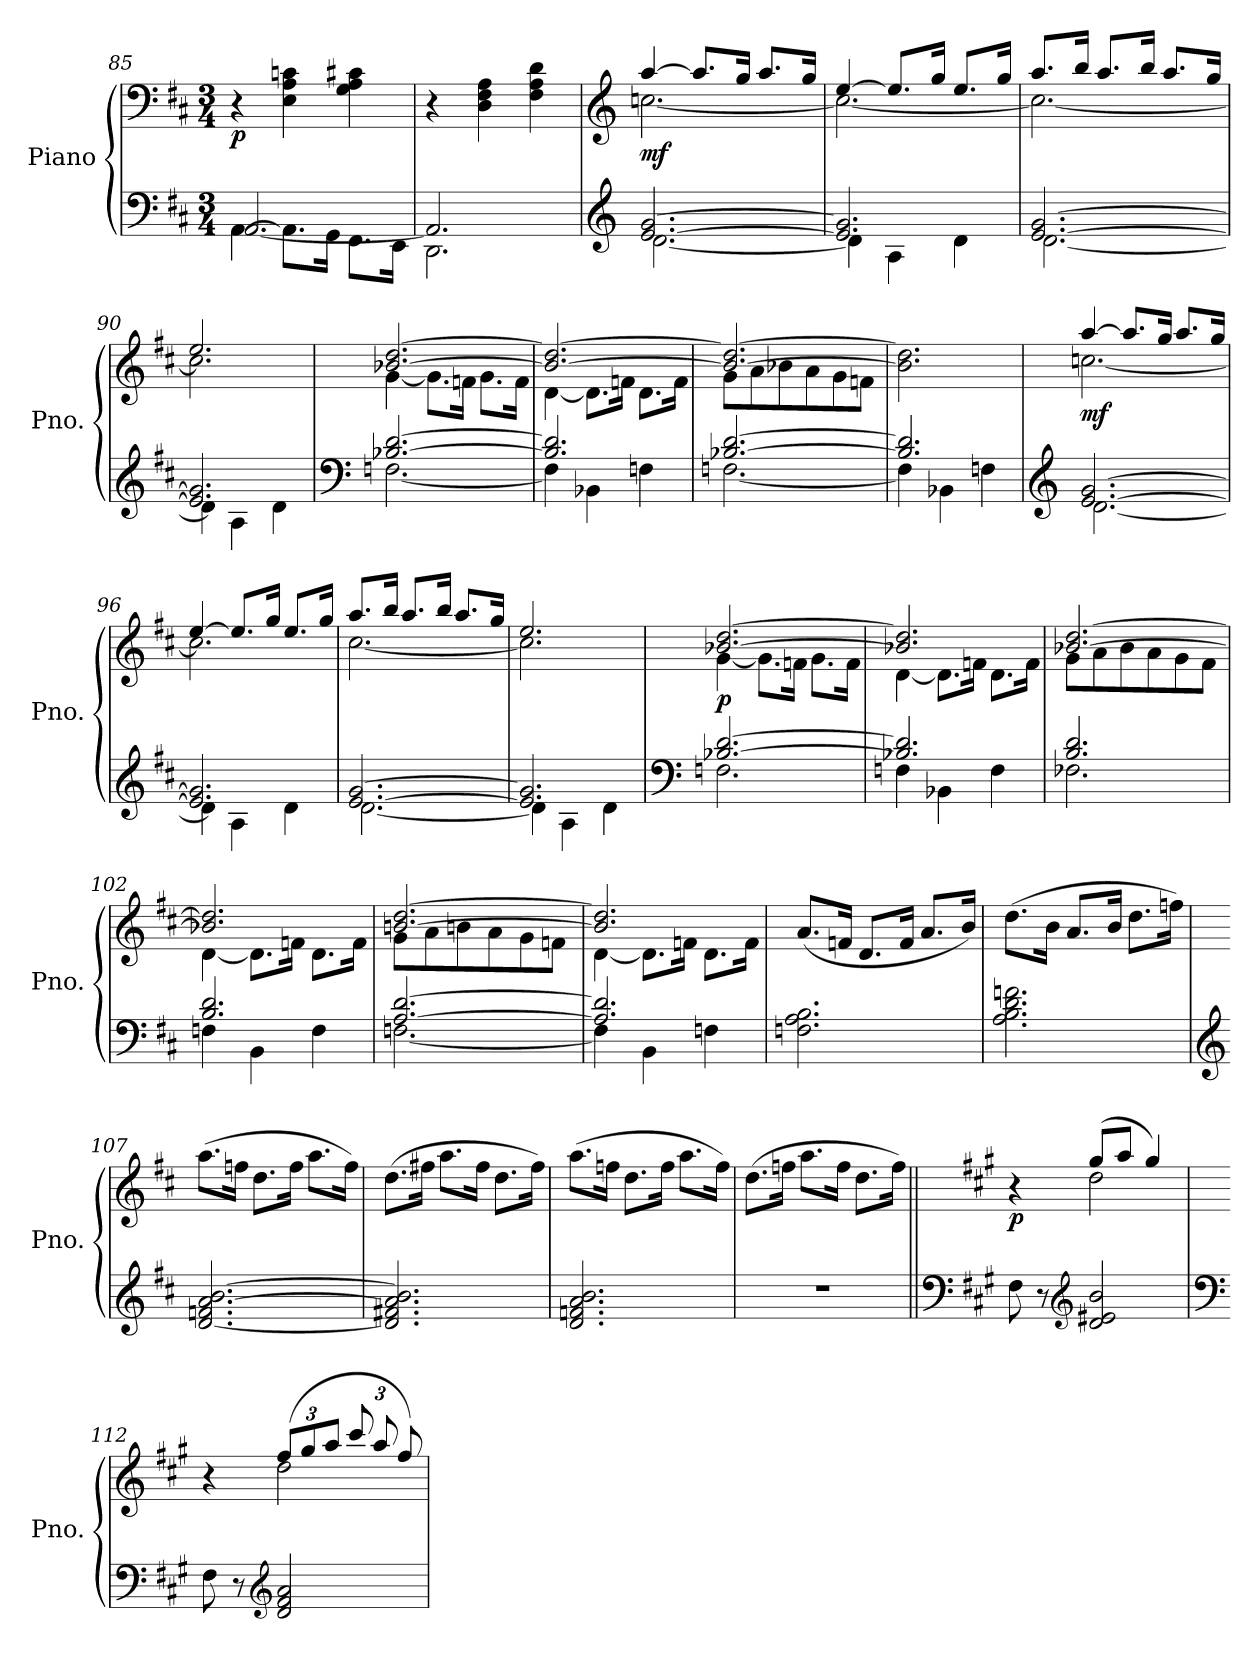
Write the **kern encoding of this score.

**kern	**kern	**dynam
*part1	*part1	*part1
*staff2	*staff1	*staff1/2
*I"Piano	*	*
*I'Pno.	*	*
*clefF4	*clefF4	*
*k[f#c#]	*k[f#c#]	*
*M3/4	*M3/4	*
=85	=85	=85
*^	*	*
!	!	!	!LO:DY:b
[4AA\	[2.AA/	4r	p
8.AA\L]	.	4E\ 4A\ 4cn\	.
16GG\Jk	.	.	.
8.FF#\L	.	4G\ 4A\ 4c#X\	.
16EE\Jk	.	.	.
=86	=86	=86	=86
2.DD\	2.AA/]	4r	.
.	.	4D\ 4F#\ 4A\	.
.	.	4F#\ 4A\ 4d\	.
!!LO:PB:g=z
=87	=87	=87	=87
*clefG2	*	*clefG2	*
*	*	*^	*
!	!	!	!	!LO:DY:b
[2.e/ [2.g/	[2.d\	[4aa/	[2.ccn\	mf
.	.	8.aa/L]	.	.
.	.	16gg/Jk	.	.
.	.	8.aa/L	.	.
.	.	16gg/Jk	.	.
=88	=88	=88	=88	=88
2.e/] 2.g/]	4d\]	[4ee/	2.cc\_	.
.	4A\	8.ee/L]	.	.
.	.	16gg/Jk	.	.
.	4d\	8.ee/L	.	.
.	.	16gg/Jk	.	.
=89	=89	=89	=89	=89
[2.e/ [2.g/	[2.d\	8.aa/L	2.cc\_	.
.	.	16bb/Jk	.	.
.	.	8.aa/L	.	.
.	.	16bb/Jk	.	.
.	.	8.aa/L	.	.
.	.	16gg/Jk	.	.
=90	=90	=90	=90	=90
2.e/] 2.g/]	4d\]	2.ee/	2.cc\]	.
.	4A\	.	.	.
.	4d\	.	.	.
=91	=91	=91	=91	=91
*clefF4	*	*	*	*
[2.B-X/ [2.d/	[2.Fn\	[2.b-X/ [2.dd/	[4g\	.
.	.	.	8.g\L]	.
.	.	.	16fn\Jk	.
.	.	.	8.g\L	.
.	.	.	16f\Jk	.
!!LO:LB:g=z	!!
=92	=92	=92	=92	=92
2.B-/] 2.d/]	4F\]	2.b-/_ 2.dd/_	[4d\	.
.	4BB-X\	.	8.d\L]	.
.	.	.	16fn\Jk	.
.	4Fn\	.	8.d\L	.
.	.	.	16f\Jk	.
=93	=93	=93	=93	=93
[2.B-X/ [2.d/	[2.Fn\	2.b-/_ 2.dd/_	8g\L	.
.	.	.	8a\	.
.	.	.	8b-X\	.
.	.	.	8a\	.
.	.	.	8g\	.
.	.	.	8fn\J	.
*	*	*v	*v	*
=94	=94	=94	=94
2.B-/] 2.d/]	4F\]	2.b-\] 2.dd\]	.
.	4BB-X\	.	.
.	4Fn\	.	.
=95	=95	=95	=95
*clefG2	*	*	*
*	*	*^	*
!	!	!	!	!LO:DY:b
[2.e/ [2.g/	[2.d\	[4aa/	[2.ccn\	mf
.	.	8.aa/L]	.	.
.	.	16gg/Jk	.	.
.	.	8.aa/L	.	.
.	.	16gg/Jk	.	.
=96	=96	=96	=96	=96
2.e/] 2.g/]	4d\]	[4ee/	2.cc\]	.
.	4A\	8.ee/L]	.	.
.	.	16gg/Jk	.	.
.	4d\	8.ee/L	.	.
.	.	16gg/Jk	.	.
!!LO:LB:g=z	!!
=97	=97	=97	=97	=97
[2.e/ [2.g/	[2.d\	8.aa/L	[2.cc#\	.
.	.	16bb/Jk	.	.
.	.	8.aa/L	.	.
.	.	16bb/Jk	.	.
.	.	8.aa/L	.	.
.	.	16gg/Jk	.	.
=98	=98	=98	=98	=98
2.e/] 2.g/]	4d\]	2.ee/	2.cc#\]	.
.	4A\	.	.	.
.	4d\	.	.	.
=99	=99	=99	=99	=99
*clefF4	*	*	*	*
!	!	!	!	!LO:DY:b
[2.B-X/ [2.d/	2.Fn\	[2.b-X/ [2.dd/	[4g\	p
.	.	.	8.g\L]	.
.	.	.	16fn\Jk	.
.	.	.	8.g\L	.
.	.	.	16f\Jk	.
=100	=100	=100	=100	=100
2.B-X/] 2.d/]	4Fn\	2.b-X/] 2.dd/]	[4d\	.
.	4BB-X\	.	8.d\L]	.
.	.	.	16fn\Jk	.
.	4F\	.	8.d\L	.
.	.	.	16f\Jk	.
=101	=101	=101	=101	=101
2.B/ 2.d/	2.F-X\	[2.b-X/ [2.dd/	8g\L	.
.	.	.	8a\	.
.	.	.	8b-\	.
.	.	.	8a\	.
.	.	.	8g\	.
.	.	.	8f#\J	.
!!LO:LB:g=z	!!
=102	=102	=102	=102	=102
2.B/ 2.d/	4Fn\	2.b-X/] 2.dd/]	[4d\	.
.	4BB\	.	8.d\L]	.
.	.	.	16fn\Jk	.
.	4F\	.	8.d\L	.
.	.	.	16f\Jk	.
=103	=103	=103	=103	=103
[2.A/ [2.d/	[2.Fn\	[2.bn/ [2.dd/	8g\L	.
.	.	.	8a\	.
.	.	.	8bn\	.
.	.	.	8a\	.
.	.	.	8g\	.
.	.	.	8fn\J	.
=104	=104	=104	=104	=104
2.A/] 2.d/]	4Fn\]	2.b/] 2.dd/]	[4d\	.
.	4BB\	.	8.d\L]	.
.	.	.	16fn\Jk	.
.	4F\	.	8.d\L	.
.	.	.	16f\Jk	.
*v	*v	*	*	*
*	*v	*v	*
=105	=105	=105
2.Fn\ 2.A\ 2.B\	(<8.a/L	.
.	16fn/Jk	.
.	8.d/L	.
.	16f/Jk	.
.	8.a/L	.
.	16b/Jk)	.
=106	=106	=106
2.A\ 2.B\ 2.d\ 2.fn\	(>8.dd\L	.
.	16b\Jk	.
.	8.a/L	.
.	16b/Jk	.
.	8.dd\L	.
.	16ffn\Jk)	.
!!LO:LB:g=z
=107	=107	=107
*clefG2	*	*
[2.d/ 2.fn/ [2.a/ [2.b/	(>8.aa\L	.
.	16ffn\Jk	.
.	8.dd\L	.
.	16ff\Jk	.
.	8.aa\L	.
.	16ff\Jk)	.
=108	=108	=108
2.d/] 2.f#X/ 2.a/] 2.b/]	(>8.dd\L	.
.	16ff#X\Jk	.
.	8.aa\L	.
.	16ff#\Jk	.
.	8.dd\L	.
.	16ff#\Jk)	.
=109	=109	=109
2.d/ 2.fn/ 2.a/ 2.b/	(>8.aa\L	.
.	16ffn\Jk	.
.	8.dd\L	.
.	16ff\Jk	.
.	8.aa\L	.
.	16ff\Jk)	.
=110	=110	=110
2.r	(>8.dd\L	.
.	16ffn\Jk	.
.	8.aa\L	.
.	16ff\Jk	.
.	8.dd\L	.
.	16ff\Jk)	.
!!LO:PB:g=z
=111||	=111||	=111||
*clefF4	*	*
*k[f#c#g#]	*k[f#c#g#]	*
*	*^	*
!	!	!	!LO:DY:b
8F#\	4r	4ryy	p
8r	.	.	.
*clefG2	*	*	*
2d/ 2e#X/ 2b/	(>8gg#/L	2dd\	.
.	8aa/J	.	.
.	4gg#/)	.	.
=112	=112	=112	=112
*clefF4	*	*	*
8F#\	4r	4ryy	.
8r	.	.	.
*clefG2	*	*	*
*	*Xbrackettup	*	*
2d/ 2f#/ 2a/	(>12ff#/L	2dd\	.
.	12gg#/	.	.
.	12aa/J	.	.
.	12ccc#/L	.	.
.	12aa/	.	.
.	12ff#/)	.	.
*	*v	*v	*
=	=	=
*-	*-	*-
